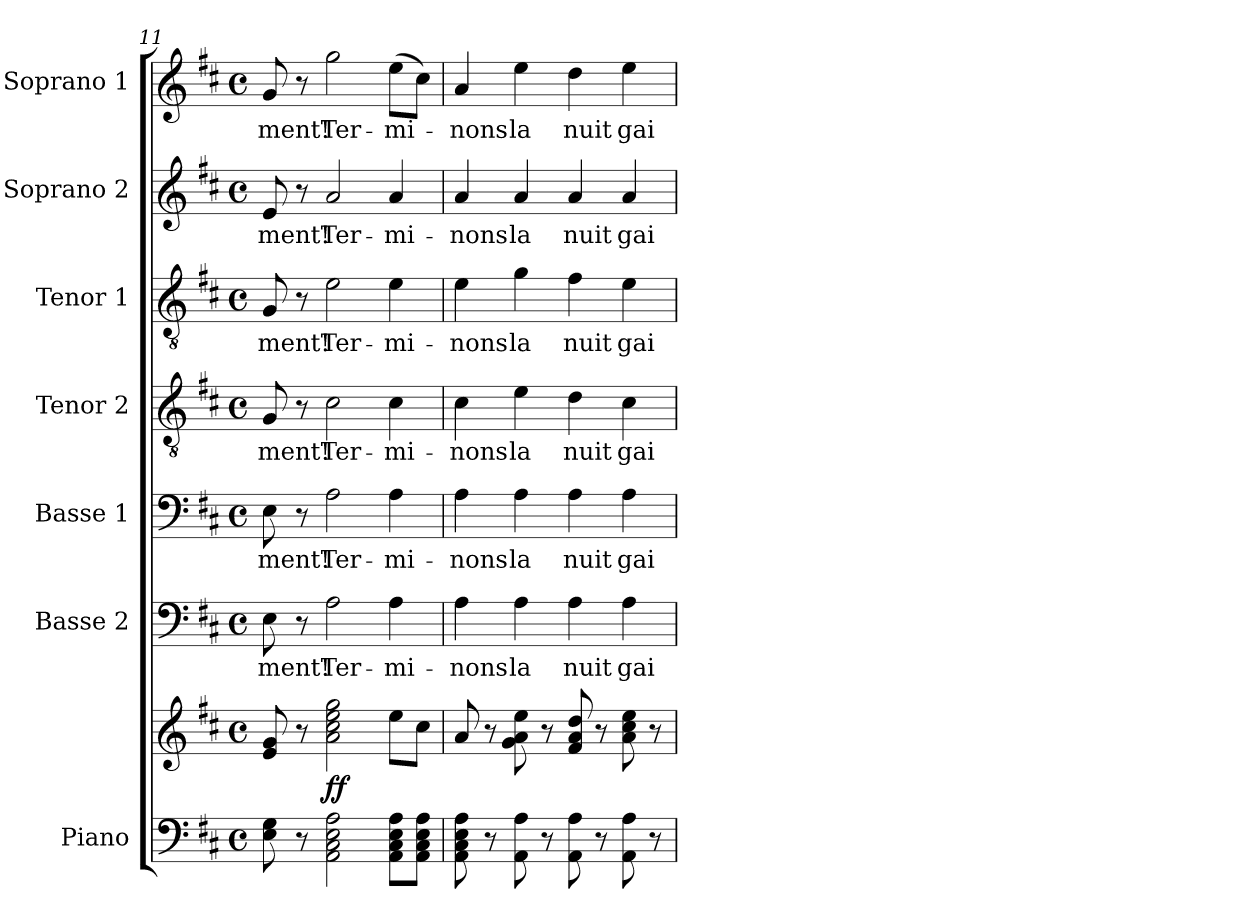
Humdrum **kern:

**kern	**kern	**dynam	**kern	**text	**kern	**text	**kern	**text	**kern	**text	**kern	**text	**kern	**text
*part7	*part7	*part7	*part6	*part6	*part5	*part5	*part4	*part4	*part3	*part3	*part2	*part2	*part1	*part1
*staff8	*staff7	*staff7/8	*staff6	*staff6	*staff5	*staff5	*staff4	*staff4	*staff3	*staff3	*staff2	*staff2	*staff1	*staff1
*I"Piano	*	*	*I"Basse 2	*	*I"Basse 1	*	*I"Tenor 2	*	*I"Tenor 1	*	*I"Soprano 2	*	*I"Soprano 1	*
*I'Pno.	*	*	*I'B2	*	*I'B1	*	*I'T2	*	*I'T1	*	*I'S2	*	*I'S1	*
*clefF4	*clefG2	*	*clefF4	*	*clefF4	*	*clefGv2	*	*clefGv2	*	*clefG2	*	*clefG2	*
*k[f#c#]	*k[f#c#]	*	*k[f#c#]	*	*k[f#c#]	*	*k[f#c#]	*	*k[f#c#]	*	*k[f#c#]	*	*k[f#c#]	*
*M4/4	*M4/4	*	*M4/4	*	*M4/4	*	*M4/4	*	*M4/4	*	*M4/4	*	*M4/4	*
*met(c)	*met(c)	*	*met(c)	*	*met(c)	*	*met(c)	*	*met(c)	*	*met(c)	*	*met(c)	*
=11	=11	=11	=11	=11	=11	=11	=11	=11	=11	=11	=11	=11	=11	=11
!	!	!	!	!LO:LY:b	!	!LO:LY:b	!	!LO:LY:b	!	!LO:LY:b	!	!LO:LY:b	!	!LO:LY:b
8E\ 8G\	8e/ 8g/	.	8E\	-ment!	8E\	-ment!	8G/	-ment!	8G/	-ment!	8e/	-ment!	8g/	-ment!
8r	8r	.	8r	.	8r	.	8r	.	8r	.	8r	.	8r	.
!	!	!LO:DY:b	!	!LO:LY:b	!	!LO:LY:b	!	!LO:LY:b	!	!LO:LY:b	!	!LO:LY:b	!	!LO:LY:b
2AA\ 2C#\ 2E\ 2A\	2a\ 2cc#\ 2ee\ 2gg\	ff	2A\	Ter-	2A\	Ter-	2c#\	Ter-	2e\	Ter-	2a/	Ter-	2gg\	Ter-
!	!	!	!	!LO:LY:b	!	!LO:LY:b	!	!LO:LY:b	!	!LO:LY:b	!	!LO:LY:b	!	!LO:LY:b
8AA\ 8C#\ 8E\ 8A\L	8ee\L	.	4A\	-mi-	4A\	-mi-	4c#\	-mi-	4e\	-mi-	4a/	-mi-	(8ee\L	-mi-
8AA\ 8C#\ 8E\ 8A\J	8cc#\J	.	.	.	.	.	.	.	.	.	.	.	8cc#\J)	.
=12	=12	=12	=12	=12	=12	=12	=12	=12	=12	=12	=12	=12	=12	=12
!	!	!	!	!LO:LY:b	!	!LO:LY:b	!	!LO:LY:b	!	!LO:LY:b	!	!LO:LY:b	!	!LO:LY:b
8AA\ 8C#\ 8E\ 8A\	8a/	.	4A\	-nons	4A\	-nons	4c#\	-nons	4e\	-nons	4a/	-nons	4a/	-nons
8r	8r	.	.	.	.	.	.	.	.	.	.	.	.	.
!	!	!	!	!LO:LY:b	!	!LO:LY:b	!	!LO:LY:b	!	!LO:LY:b	!	!LO:LY:b	!	!LO:LY:b
8AA\ 8A\	8g\ 8a\ 8ee\	.	4A\	la	4A\	la	4e\	la	4g\	la	4a/	la	4ee\	la
8r	8r	.	.	.	.	.	.	.	.	.	.	.	.	.
!	!	!	!	!LO:LY:b	!	!LO:LY:b	!	!LO:LY:b	!	!LO:LY:b	!	!LO:LY:b	!	!LO:LY:b
8AA\ 8A\	8f#/ 8a/ 8dd/	.	4A\	nuit	4A\	nuit	4d\	nuit	4f#\	nuit	4a/	nuit	4dd\	nuit
8r	8r	.	.	.	.	.	.	.	.	.	.	.	.	.
!	!	!	!	!LO:LY:b	!	!LO:LY:b	!	!LO:LY:b	!	!LO:LY:b	!	!LO:LY:b	!	!LO:LY:b
8AA\ 8A\	8a\ 8cc#\ 8ee\	.	4A\	gai-	4A\	gai-	4c#\	gai-	4e\	gai-	4a/	gai-	4ee\	gai-
8r	8r	.	.	.	.	.	.	.	.	.	.	.	.	.
=	=	=	=	=	=	=	=	=	=	=	=	=	=	=
*-	*-	*-	*-	*-	*-	*-	*-	*-	*-	*-	*-	*-	*-	*-
